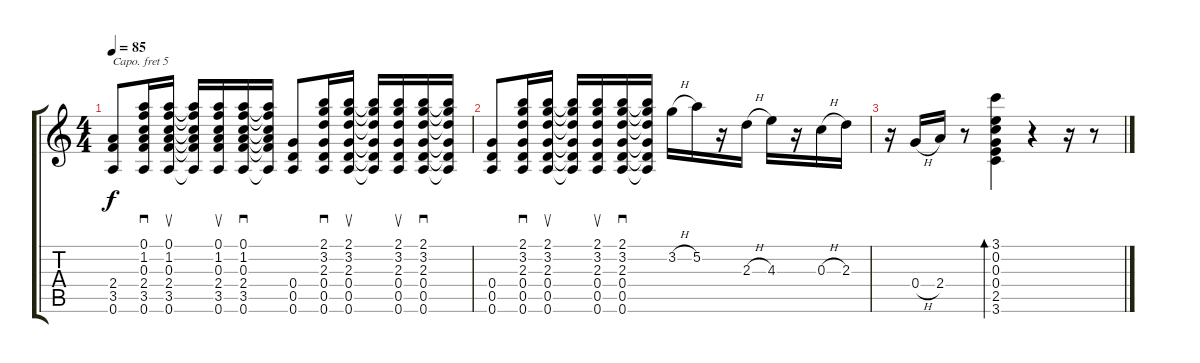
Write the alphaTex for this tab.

\track "" {instrument acousticguitarsteel}
\staff {score tabs}
\capo 5
\tuning (E4 B3 G3 D3 A2 E2) {hide}
\ts (4 4)
\tempo 85
\clef g2
\ks c
(2.4 3.5 0.6).8{dy f} (0.1 1.2 0.3 2.4 3.5 0.6).16{sd} (0.1 1.2 0.3 2.4 3.5 0.6).16{su} (0.1{t} 1.2{t} 0.3{t} 2.4{t} 3.5{t} 0.6{t}).16 (0.1 1.2 0.3 2.4 3.5 0.6).16{su} (0.1 1.2 0.3 2.4 3.5 0.6).16{sd} (0.1{t} 1.2{t} 0.3{t} 2.4{t} 3.5{t} 0.6{t}).16 (0.4 0.5 0.6).8 (2.1 3.2 2.3 0.4 0.5 0.6).16{sd} (2.1 3.2 2.3 0.4 0.5 0.6).16{su} (2.1{t} 3.2{t} 2.3{t} 0.4{t} 0.5{t} 0.6{t}).16 (2.1 3.2 2.3 0.4 0.5 0.6).16{su} (2.1 3.2 2.3 0.4 0.5 0.6).16{sd} (2.1{t} 3.2{t} 2.3{t} 0.4{t} 0.5{t} 0.6{t}).16 |
(0.4 0.5 0.6).8 (2.1 3.2 2.3 0.4 0.5 0.6).16{sd} (2.1 3.2 2.3 0.4 0.5 0.6).16{su} (2.1{t} 3.2{t} 2.3{t} 0.4{t} 0.5{t} 0.6{t}).16 (2.1 3.2 2.3 0.4 0.5 0.6).16{su} (2.1 3.2 2.3 0.4 0.5 0.6).16{sd} (2.1{t} 3.2{t} 2.3{t} 0.4{t} 0.5{t} 0.6{t}).16 3.2{h}.16 5.2.16 r.16 2.3{h}.16 4.3.16 r.16 0.3{h}.16 2.3.16 |
r.16 0.4{h}.16 2.4.16 r.8 (3.1 0.2 0.3 0.4 2.5 3.6).4{bd 120} r.4 r.16 r.8
